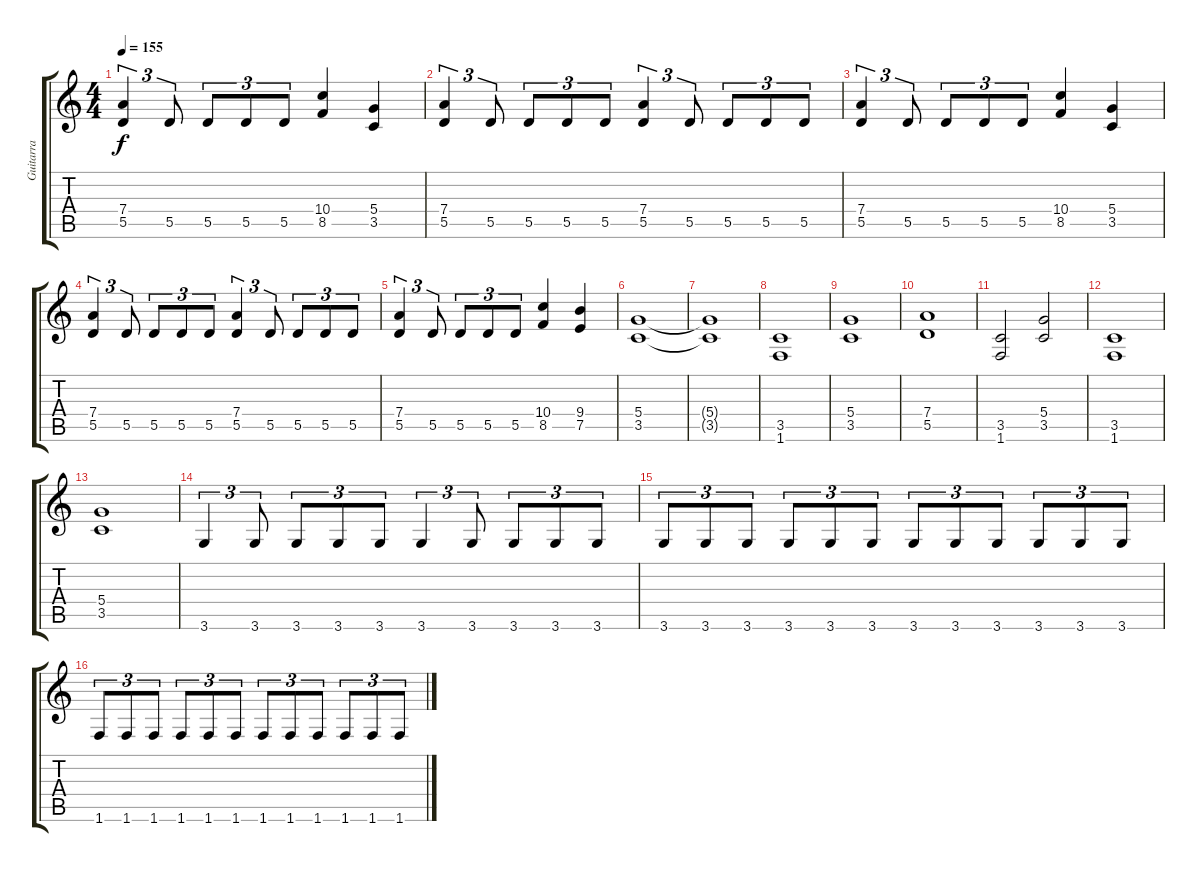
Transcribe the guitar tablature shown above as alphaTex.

\track ("Guitarra" "Guitarra") {instrument distortionguitar}
\staff {score tabs}
\tuning (E4 B3 G3 D3 A2 E2) {hide}
\ts (4 4)
\tempo 155
\clef g2
\ks c
(7.4 5.5).4{tu (3 2) dy f} 5.5.8{tu (3 2)} 5.5.8{tu (3 2)} 5.5.8{tu (3 2)} 5.5.8{tu (3 2)} (10.4 8.5).4 (5.4 3.5).4 |
(7.4 5.5).4{tu (3 2)} 5.5.8{tu (3 2)} 5.5.8{tu (3 2)} 5.5.8{tu (3 2)} 5.5.8{tu (3 2)} (7.4 5.5).4{tu (3 2)} 5.5.8{tu (3 2)} 5.5.8{tu (3 2)} 5.5.8{tu (3 2)} 5.5.8{tu (3 2)} |
(7.4 5.5).4{tu (3 2)} 5.5.8{tu (3 2)} 5.5.8{tu (3 2)} 5.5.8{tu (3 2)} 5.5.8{tu (3 2)} (10.4 8.5).4 (5.4 3.5).4 |
(7.4 5.5).4{tu (3 2)} 5.5.8{tu (3 2)} 5.5.8{tu (3 2)} 5.5.8{tu (3 2)} 5.5.8{tu (3 2)} (7.4 5.5).4{tu (3 2)} 5.5.8{tu (3 2)} 5.5.8{tu (3 2)} 5.5.8{tu (3 2)} 5.5.8{tu (3 2)} |
(7.4 5.5).4{tu (3 2)} 5.5.8{tu (3 2)} 5.5.8{tu (3 2)} 5.5.8{tu (3 2)} 5.5.8{tu (3 2)} (10.4 8.5).4 (9.4 7.5).4 |
(5.4 3.5).1 |
(5.4{t} 3.5{t}).1 |
(3.5 1.6).1 |
(5.4 3.5).1 |
(7.4 5.5).1 |
(3.5 1.6).2 (5.4 3.5).2 |
(3.5 1.6).1 |
(5.4 3.5).1 |
3.6.4{tu (3 2)} 3.6.8{tu (3 2)} 3.6.8{tu (3 2)} 3.6.8{tu (3 2)} 3.6.8{tu (3 2)} 3.6.4{tu (3 2)} 3.6.8{tu (3 2)} 3.6.8{tu (3 2)} 3.6.8{tu (3 2)} 3.6.8{tu (3 2)} |
3.6.8{tu (3 2)} 3.6.8{tu (3 2)} 3.6.8{tu (3 2)} 3.6.8{tu (3 2)} 3.6.8{tu (3 2)} 3.6.8{tu (3 2)} 3.6.8{tu (3 2)} 3.6.8{tu (3 2)} 3.6.8{tu (3 2)} 3.6.8{tu (3 2)} 3.6.8{tu (3 2)} 3.6.8{tu (3 2)} |
1.6.8{tu (3 2)} 1.6.8{tu (3 2)} 1.6.8{tu (3 2)} 1.6.8{tu (3 2)} 1.6.8{tu (3 2)} 1.6.8{tu (3 2)} 1.6.8{tu (3 2)} 1.6.8{tu (3 2)} 1.6.8{tu (3 2)} 1.6.8{tu (3 2)} 1.6.8{tu (3 2)} 1.6.8{tu (3 2)}
